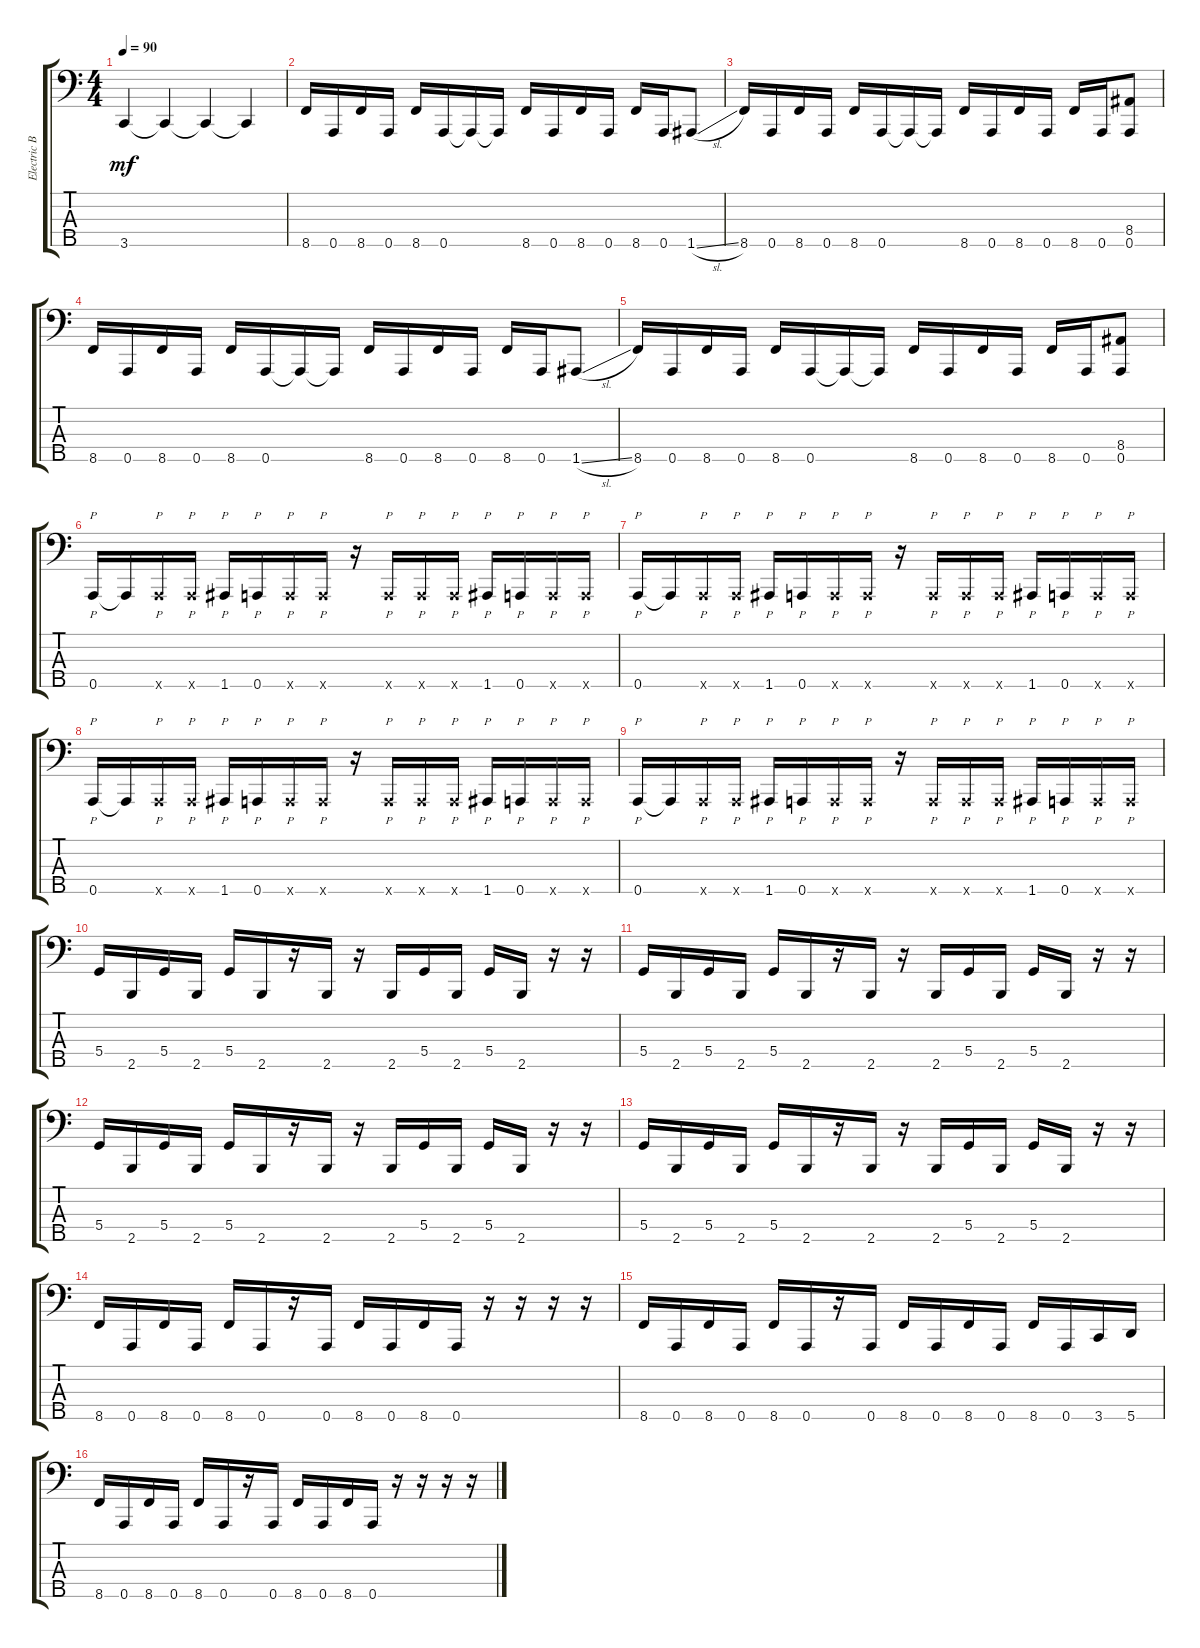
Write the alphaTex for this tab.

\track ("Electric Bass" "Electric B") {instrument electricbassfinger}
\staff {score tabs}
\tuning (F2 C2 G1 D1 A0) {hide}
\ts (4 4)
\tempo 90
\clef f4
\ks c
3.5.4{dy mf} 3.5{t}.4 3.5{t}.4 3.5{t}.4 |
8.5.16 0.5.16 8.5.16 0.5.16 8.5.16 0.5.16 0.5{t}.16 0.5{t}.16 8.5.16 0.5.16 8.5.16 0.5.16 8.5.16 0.5.16 1.5{sl}.8 |
8.5.16 0.5.16 8.5.16 0.5.16 8.5.16 0.5.16 0.5{t}.16 0.5{t}.16 8.5.16 0.5.16 8.5.16 0.5.16 8.5.16 0.5.16 (8.4 0.5).8 |
8.5.16 0.5.16 8.5.16 0.5.16 8.5.16 0.5.16 0.5{t}.16 0.5{t}.16 8.5.16 0.5.16 8.5.16 0.5.16 8.5.16 0.5.16 1.5{sl}.8 |
8.5.16 0.5.16 8.5.16 0.5.16 8.5.16 0.5.16 0.5{t}.16 0.5{t}.16 8.5.16 0.5.16 8.5.16 0.5.16 8.5.16 0.5.16 (8.4 0.5).8 |
0.5.16{p} 0.5{t}.16 0.5{x}.16{p} 0.5{x}.16{p} 1.5.16{p} 0.5.16{p} 0.5{x}.16{p} 0.5{x}.16{p} r.16 0.5{x}.16{p} 0.5{x}.16{p} 0.5{x}.16{p} 1.5.16{p} 0.5.16{p} 0.5{x}.16{p} 0.5{x}.16{p} |
0.5.16{p} 0.5{t}.16 0.5{x}.16{p} 0.5{x}.16{p} 1.5.16{p} 0.5.16{p} 0.5{x}.16{p} 0.5{x}.16{p} r.16 0.5{x}.16{p} 0.5{x}.16{p} 0.5{x}.16{p} 1.5.16{p} 0.5.16{p} 0.5{x}.16{p} 0.5{x}.16{p} |
0.5.16{p} 0.5{t}.16 0.5{x}.16{p} 0.5{x}.16{p} 1.5.16{p} 0.5.16{p} 0.5{x}.16{p} 0.5{x}.16{p} r.16 0.5{x}.16{p} 0.5{x}.16{p} 0.5{x}.16{p} 1.5.16{p} 0.5.16{p} 0.5{x}.16{p} 0.5{x}.16{p} |
0.5.16{p} 0.5{t}.16 0.5{x}.16{p} 0.5{x}.16{p} 1.5.16{p} 0.5.16{p} 0.5{x}.16{p} 0.5{x}.16{p} r.16 0.5{x}.16{p} 0.5{x}.16{p} 0.5{x}.16{p} 1.5.16{p} 0.5.16{p} 0.5{x}.16{p} 0.5{x}.16{p} |
5.4.16 2.5.16 5.4.16 2.5.16 5.4.16 2.5.16 r.16 2.5.16 r.16 2.5.16 5.4.16 2.5.16 5.4.16 2.5.16 r.16 r.16 |
5.4.16 2.5.16 5.4.16 2.5.16 5.4.16 2.5.16 r.16 2.5.16 r.16 2.5.16 5.4.16 2.5.16 5.4.16 2.5.16 r.16 r.16 |
5.4.16 2.5.16 5.4.16 2.5.16 5.4.16 2.5.16 r.16 2.5.16 r.16 2.5.16 5.4.16 2.5.16 5.4.16 2.5.16 r.16 r.16 |
5.4.16 2.5.16 5.4.16 2.5.16 5.4.16 2.5.16 r.16 2.5.16 r.16 2.5.16 5.4.16 2.5.16 5.4.16 2.5.16 r.16 r.16 |
8.5.16 0.5.16 8.5.16 0.5.16 8.5.16 0.5.16 r.16 0.5.16 8.5.16 0.5.16 8.5.16 0.5.16 r.16 r.16 r.16 r.16 |
8.5.16 0.5.16 8.5.16 0.5.16 8.5.16 0.5.16 r.16 0.5.16 8.5.16 0.5.16 8.5.16 0.5.16 8.5.16 0.5.16 3.5.16 5.5.16 |
8.5.16 0.5.16 8.5.16 0.5.16 8.5.16 0.5.16 r.16 0.5.16 8.5.16 0.5.16 8.5.16 0.5.16 r.16 r.16 r.16 r.16
